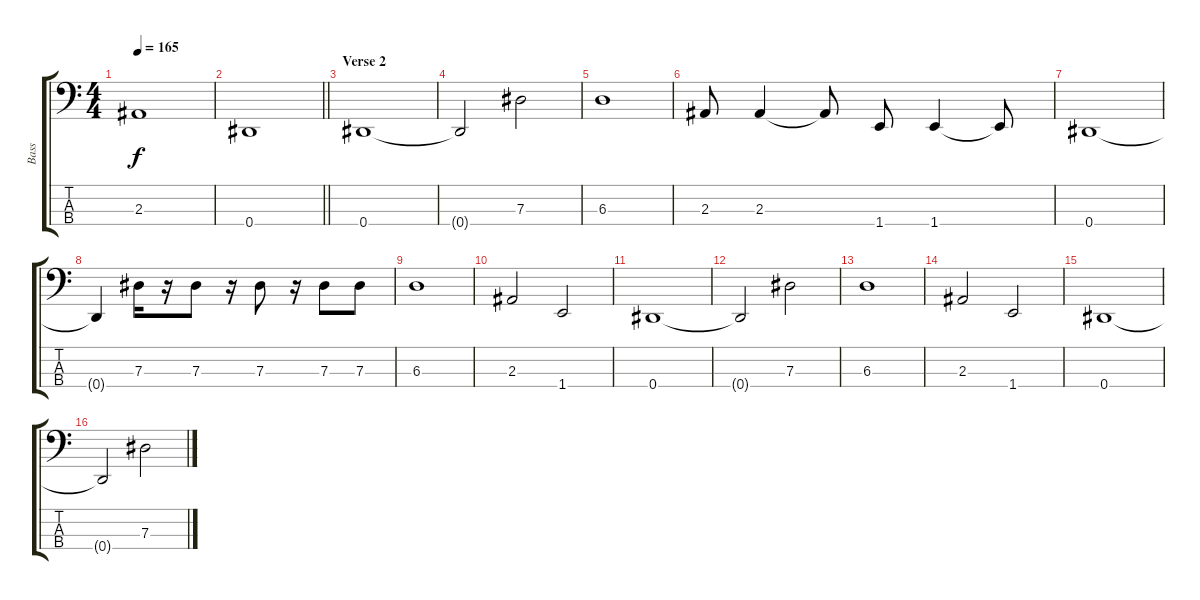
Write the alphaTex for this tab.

\track ("Bass" "Bass") {instrument electricbassfinger}
\staff {score tabs}
\tuning (Gb2 Db2 Ab1 Eb1) {hide}
\ts (4 4)
\tempo 165
\clef f4
\ks c
2.3.1{dy f} |
\barLineRight lightlight
0.4.1 |
\section ("" "Verse 2")
0.4.1 |
0.4{t}.2 7.3.2 |
6.3.1 |
2.3.8 2.3.4 2.3{t}.8 1.4.8 1.4.4 1.4{t}.8 |
0.4.1 |
0.4{t}.4 7.3.16 r.16 7.3.8 r.16 7.3.8 r.16 7.3.8 7.3.8 |
6.3.1 |
2.3.2 1.4.2 |
0.4.1 |
0.4{t}.2 7.3.2 |
6.3.1 |
2.3.2 1.4.2 |
0.4.1 |
0.4{t}.2 7.3.2
